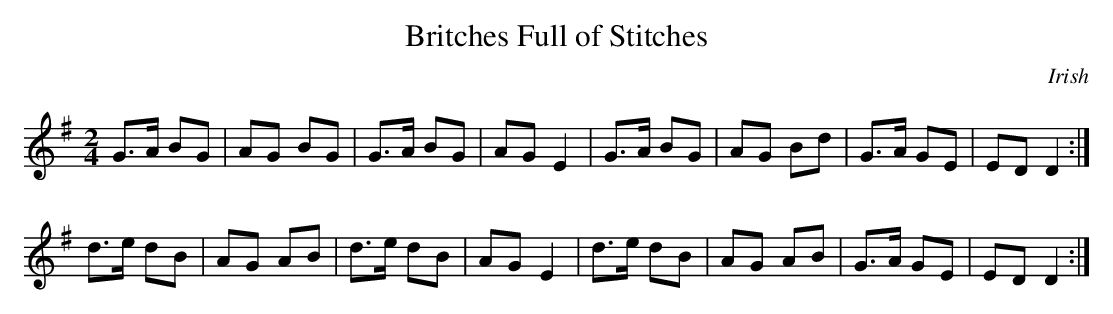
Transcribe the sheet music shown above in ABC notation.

X:1
T:Britches Full of Stitches
M:2/4
L:1/8
K:G
G>A BG | AG BG | G>A BG | AG E2 | G>A BG | AG Bd | G>A GE | ED D2 :|
d>e dB | AG AB | d>e dB | AG E2 | d>e dB | AG AB | G>A GE | ED D2 :|
